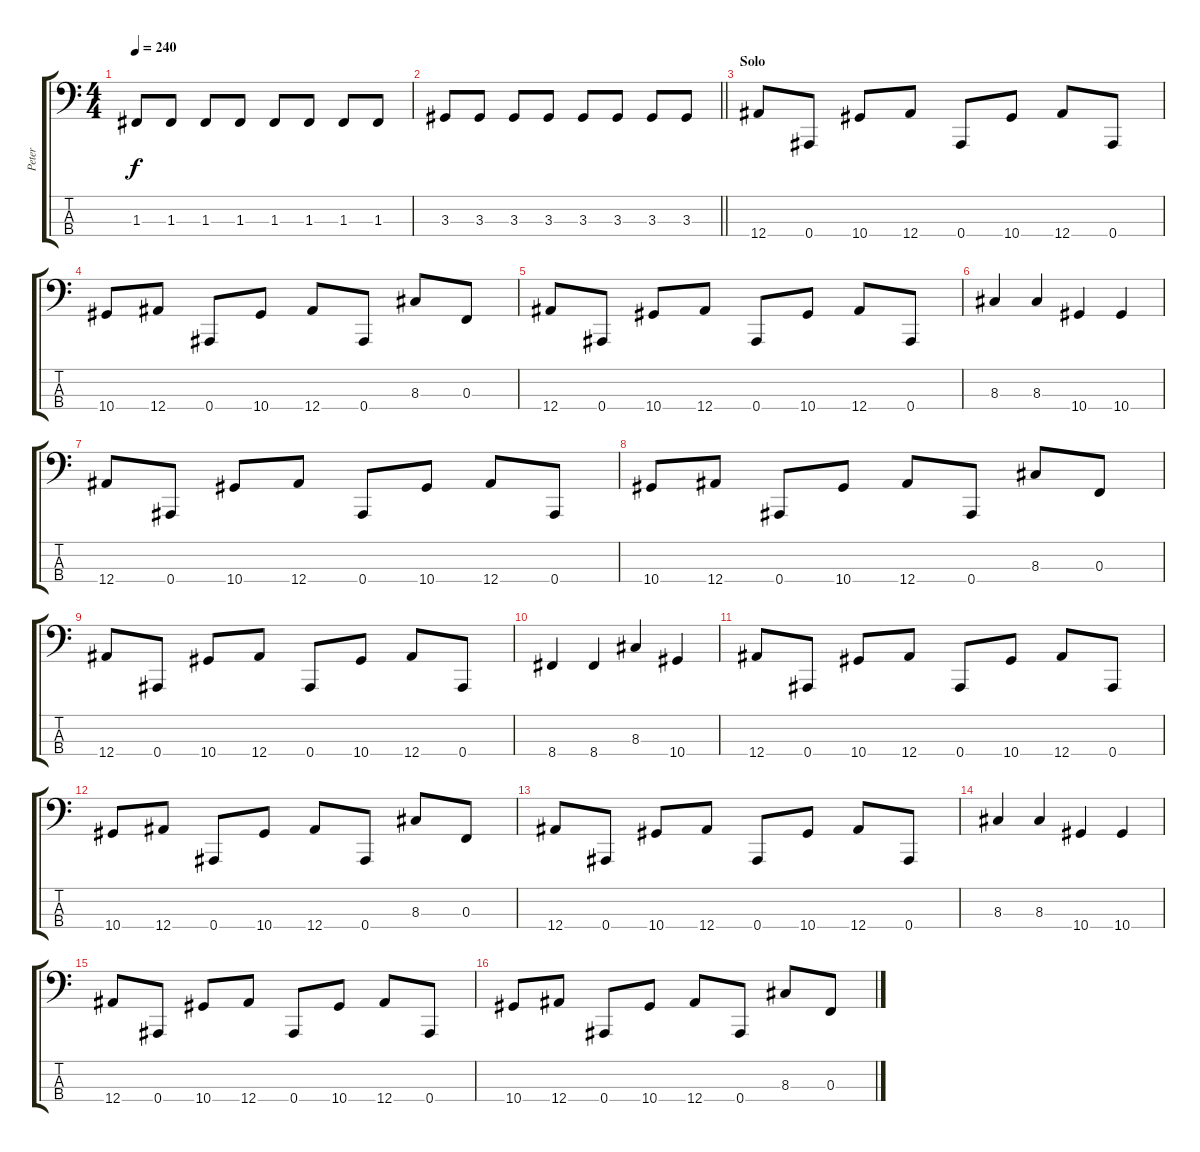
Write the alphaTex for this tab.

\track ("Peter" "Peter") {instrument electricbassfinger}
\staff {score tabs}
\tuning (Eb2 Bb1 F1 Bb0) {hide}
\ts (4 4)
\tempo 240
\clef f4
\ks c
1.3.8{dy f} 1.3.8 1.3.8 1.3.8 1.3.8 1.3.8 1.3.8 1.3.8 |
\barLineRight lightlight
3.3.8 3.3.8 3.3.8 3.3.8 3.3.8 3.3.8 3.3.8 3.3.8 |
\section ("" "Solo")
12.4.8 0.4.8 10.4.8 12.4.8 0.4.8 10.4.8 12.4.8 0.4.8 |
10.4.8 12.4.8 0.4.8 10.4.8 12.4.8 0.4.8 8.3.8 0.3.8 |
12.4.8 0.4.8 10.4.8 12.4.8 0.4.8 10.4.8 12.4.8 0.4.8 |
8.3.4 8.3.4 10.4.4 10.4.4 |
12.4.8 0.4.8 10.4.8 12.4.8 0.4.8 10.4.8 12.4.8 0.4.8 |
10.4.8 12.4.8 0.4.8 10.4.8 12.4.8 0.4.8 8.3.8 0.3.8 |
12.4.8 0.4.8 10.4.8 12.4.8 0.4.8 10.4.8 12.4.8 0.4.8 |
8.4.4 8.4.4 8.3.4 10.4.4 |
12.4.8 0.4.8 10.4.8 12.4.8 0.4.8 10.4.8 12.4.8 0.4.8 |
10.4.8 12.4.8 0.4.8 10.4.8 12.4.8 0.4.8 8.3.8 0.3.8 |
12.4.8 0.4.8 10.4.8 12.4.8 0.4.8 10.4.8 12.4.8 0.4.8 |
8.3.4 8.3.4 10.4.4 10.4.4 |
12.4.8 0.4.8 10.4.8 12.4.8 0.4.8 10.4.8 12.4.8 0.4.8 |
10.4.8 12.4.8 0.4.8 10.4.8 12.4.8 0.4.8 8.3.8 0.3.8
